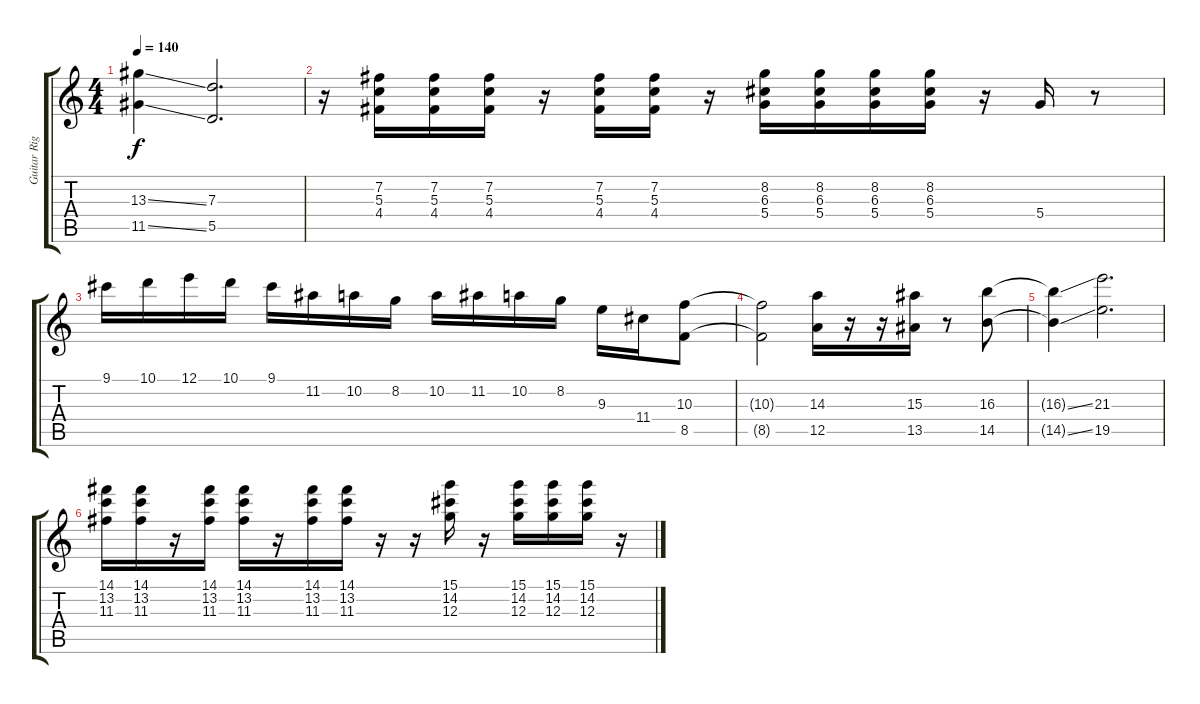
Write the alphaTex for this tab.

\track ("Guitar Right" "Guitar Rig") {instrument overdrivenguitar}
\staff {score tabs}
\tuning (E4 B3 G3 D3 A2 D2) {hide}
\ts (4 4)
\tempo 140
\clef g2
\ks c
(13.3{ss t} 11.5{ss t}).4{dy f} (7.3 5.5).2{d} |
r.16 (7.2 5.3 4.4).16 (7.2 5.3 4.4).16 (7.2 5.3 4.4).16 r.16 (7.2 5.3 4.4).16 (7.2 5.3 4.4).16 r.16 (8.2 6.3 5.4).16 (8.2 6.3 5.4).16 (8.2 6.3 5.4).16 (8.2 6.3 5.4).16 r.16 5.4.16 r.8 |
9.1.16 10.1.16 12.1.16 10.1.16 9.1.16 11.2.16 10.2.16 8.2.16 10.2.16 11.2.16 10.2.16 8.2.16 9.3.16 11.4.16 (10.3 8.5).8 |
(10.3{t} 8.5{t}).2 (14.3 12.5).16 r.16 r.16 (15.3 13.5).16 r.8 (16.3 14.5).8 |
(16.3{ss t} 14.5{ss t}).4 (21.3 19.5).2{d} |
(14.1 13.2 11.3).16 (14.1 13.2 11.3).16 r.16 (14.1 13.2 11.3).16 (14.1 13.2 11.3).16 r.16 (14.1 13.2 11.3).16 (14.1 13.2 11.3).16 r.16 r.16 (15.1 14.2 12.3).16 r.16 (15.1 14.2 12.3).16 (15.1 14.2 12.3).16 (15.1 14.2 12.3).16 r.16
